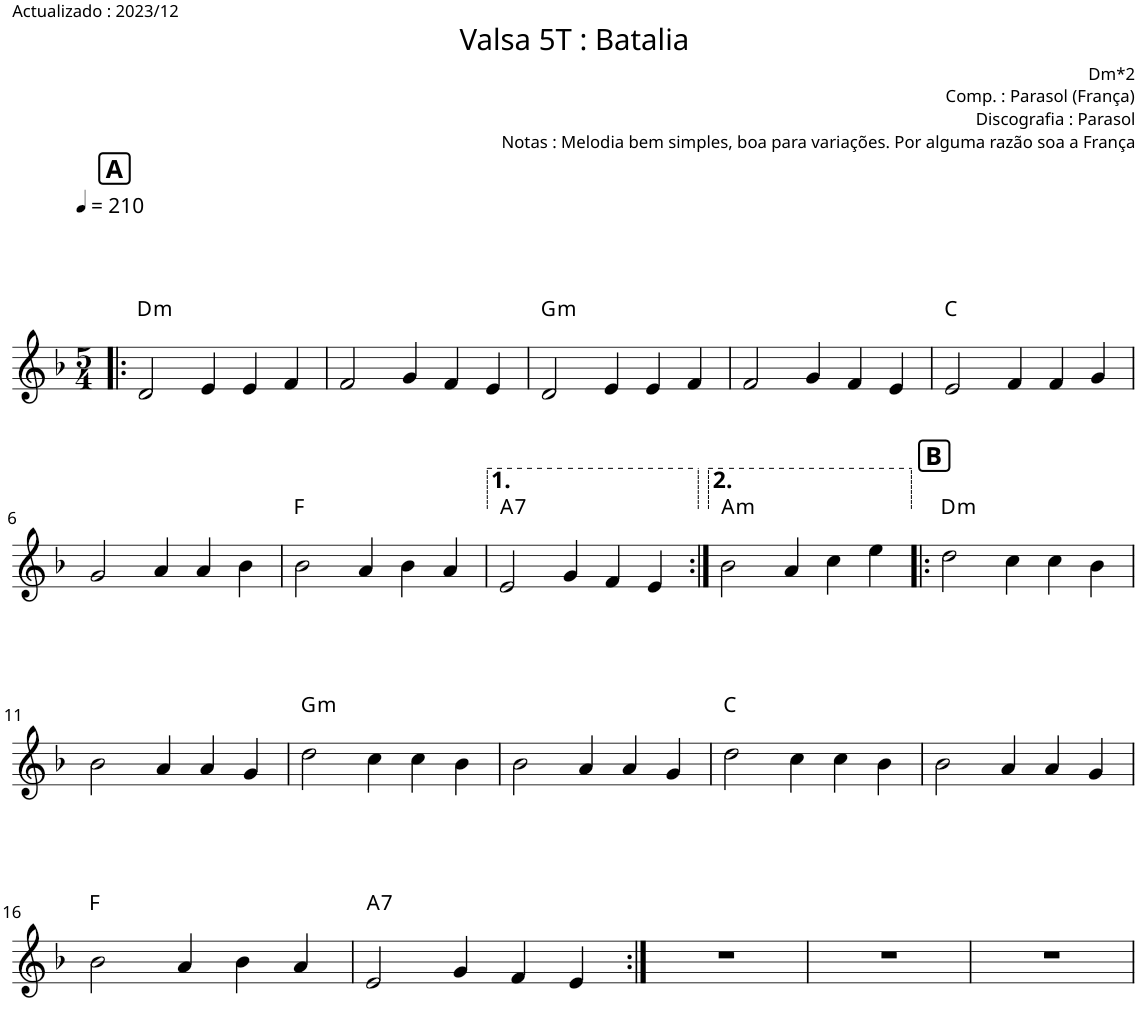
**kern	**harte
*part1	*part1
*staff1	*
*I"Piano	*
*I'Pno.	*
*clefG2	*
*k[b-]	*
*M5/4	*
*MM210	*
!!LO:REH:place=s1:a:B:cj:fs=12:t=A
=1!|:	=1!|:
!	!LO:H:kt=m
2d/	D:min
4e/	.
4e/	.
4f/	.
=2	=2
2f/	.
4g/	.
4f/	.
4e/	.
=3	=3
!	!LO:H:kt=m
2d/	G:min
4e/	.
4e/	.
4f/	.
=4	=4
2f/	.
4g/	.
4f/	.
4e/	.
=5	=5
2e/	C:maj
4f/	.
4f/	.
4g/	.
!!LO:LB:g=z
=6	=6
2g/	.
4a/	.
4a/	.
4b-\	.
=7	=7
2b-\	F:maj
4a/	.
4b-\	.
4a/	.
=8	=8
!	!LO:H:kt=7
2e/	A:7
4g/	.
4f/	.
4e/	.
=9:|!	=9:|!
!	!LO:H:kt=m
2b-\	A:min
4a/	.
4cc\	.
4ee\	.
!!LO:REH:place=s1:a:B:cj:fs=12:t=B
=10!|:	=10!|:
!	!LO:H:kt=m
2dd\	D:min
4cc\	.
4cc\	.
4b-\	.
!!LO:LB:g=z
=11	=11
2b-\	.
4a/	.
4a/	.
4g/	.
=12	=12
!	!LO:H:kt=m
2dd\	G:min
4cc\	.
4cc\	.
4b-\	.
=13	=13
2b-\	.
4a/	.
4a/	.
4g/	.
=14	=14
2dd\	C:maj
4cc\	.
4cc\	.
4b-\	.
=15	=15
2b-\	.
4a/	.
4a/	.
4g/	.
!!LO:LB:g=z
=16	=16
2b-\	F:maj
4a/	.
4b-\	.
4a/	.
=17	=17
!	!LO:H:kt=7
2e/	A:7
4g/	.
4f/	.
4e/	.
=18:|!	=18:|!
4%5r	.
=19	=19
4%5r	.
=20	=20
4%5r	.
=	=
*-	*-
